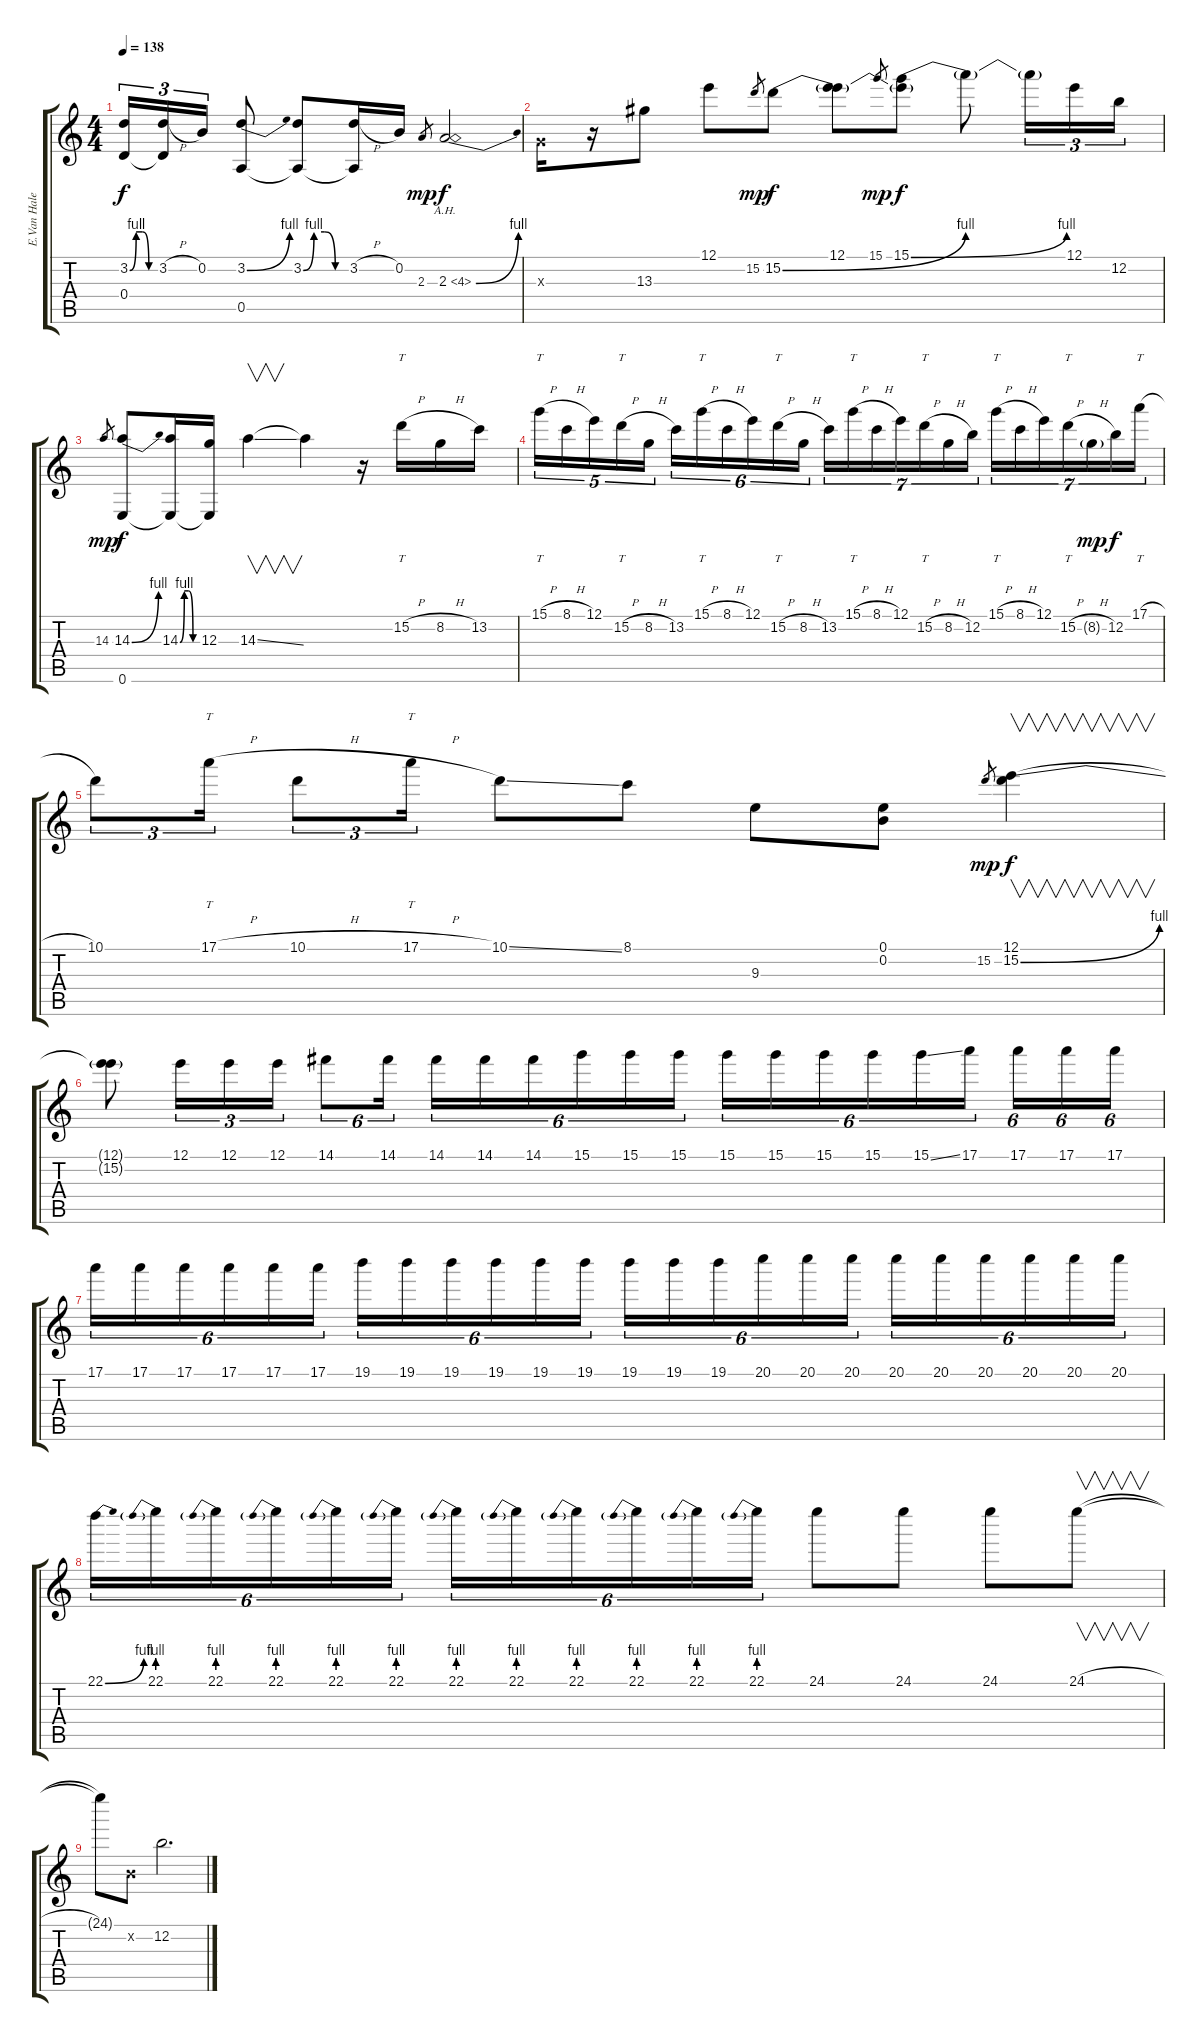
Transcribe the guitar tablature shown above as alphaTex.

\track ("E.Van Halen" "E.Van Hale") {instrument distortionguitar}
\staff {score tabs}
\tuning (E4 B3 G3 D3 A2 E2) {hide}
\ts (4 4)
\tempo 138
\clef g2
\ks c
(3.2{be (custom 0 0 15 4 30 4 45 0 60 0)} 0.4).16{tu (3 2) dy f} (3.2{h} 0.4{t}).16{tu (3 2)} 0.2.16{tu (3 2)} (3.2{be (bend 0 0 60 4)} 0.5{t}).8 (3.2{be (custom 0 0 15 4 30 4 45 0 60 0)} 0.5{t}).8 (3.2{h} 0.5{t}).16 0.2.16 2.3.8{gr dy mp} 2.3{be (bend 0 0 60 4) ah 2}.2{dy f} |
0.3{x}.16 r.16 13.3.8 12.1.8 15.2.8{gr dy mp} 15.2{be (bend 0 0 60 4)}.8{dy f} (12.1 15.2{t}).8 15.1.8{gr dy mp} (15.1{be (bend 0 0 60 4)} 15.2{t}).8{dy f} 15.1{t}.8 15.1{t}.16{tu (3 2)} 12.1.16{tu (3 2)} 12.2.16{tu (3 2)} |
14.3.8{gr dy mp} (14.3{be (bend 0 0 60 4)} 0.6).8{dy f} (14.3{be (custom 0 0 15 4 30 4 45 0 60 0)} 0.6{t}).16 (12.3 0.6{t}).16 14.3{ss}.4{v} 14.3{t}.4 r.16 15.2{h}.16{tt} 8.2{h}.16 13.2.16 |
15.1{h}.16{tt tu (5 4)} 8.1{h}.16{tu (5 4)} 12.1.16{tu (5 4)} 15.2{h}.16{tt tu (5 4)} 8.2{h}.16{tu (5 4)} 13.2.16{tu (6 4)} 15.1{h}.16{tt tu (6 4)} 8.1{h}.16{tu (6 4)} 12.1.16{tu (6 4)} 15.2{h}.16{tt tu (6 4)} 8.2{h}.16{tu (6 4)} 13.2.16{tu (7 4)} 15.1{h}.16{tt tu (7 4)} 8.1{h}.16{tu (7 4)} 12.1.16{tu (7 4)} 15.2{h}.16{tt tu (7 4)} 8.2{h}.16{tu (7 4)} 12.2.16{tu (7 4)} 15.1{h}.16{tt tu (7 4)} 8.1{h}.16{tu (7 4)} 12.1.16{tu (7 4)} 15.2{h}.16{tt tu (7 4)} 8.2{h g}.16{tu (7 4) dy mp} 12.2.16{tu (7 4) dy f} 17.1{h}.16{tt tu (7 4)} |
10.1.8{tu (3 2)} 17.1{h}.16{tt tu (3 2)} 10.1{h}.8{tu (3 2)} 17.1{h}.16{tt tu (3 2)} 10.1{ss}.8 8.1.8 9.3.8 (0.1 0.2).8 15.2.8{gr dy mp} (12.1 15.2{be (bend 0 0 60 4)}).4{v dy f} |
(12.1{t} 15.2{t}).8 12.1.16{tu (3 2)} 12.1.16{tu (3 2)} 12.1.16{tu (3 2)} 14.1.8{tu (6 4)} 14.1.16{tu (6 4)} 14.1.16{tu (6 4)} 14.1.16{tu (6 4)} 14.1.16{tu (6 4)} 15.1.16{tu (6 4)} 15.1.16{tu (6 4)} 15.1.16{tu (6 4)} 15.1.16{tu (6 4)} 15.1.16{tu (6 4)} 15.1.16{tu (6 4)} 15.1.16{tu (6 4)} 15.1{ss}.16{tu (6 4)} 17.1.16{tu (6 4)} 17.1.16{tu (6 4)} 17.1.16{tu (6 4)} 17.1.16{tu (6 4)} |
17.1.16{tu (6 4)} 17.1.16{tu (6 4)} 17.1.16{tu (6 4)} 17.1.16{tu (6 4)} 17.1.16{tu (6 4)} 17.1.16{tu (6 4)} 19.1.16{tu (6 4)} 19.1.16{tu (6 4)} 19.1.16{tu (6 4)} 19.1.16{tu (6 4)} 19.1.16{tu (6 4)} 19.1.16{tu (6 4)} 19.1.16{tu (6 4)} 19.1.16{tu (6 4)} 19.1.16{tu (6 4)} 20.1.16{tu (6 4)} 20.1.16{tu (6 4)} 20.1.16{tu (6 4)} 20.1.16{tu (6 4)} 20.1.16{tu (6 4)} 20.1.16{tu (6 4)} 20.1.16{tu (6 4)} 20.1.16{tu (6 4)} 20.1.16{tu (6 4)} |
22.1{be (bend 0 0 60 4)}.16{tu (6 4)} 22.1{be (prebend 0 4 60 4)}.16{tu (6 4)} 22.1{be (prebend 0 4 60 4)}.16{tu (6 4)} 22.1{be (prebend 0 4 60 4)}.16{tu (6 4)} 22.1{be (prebend 0 4 60 4)}.16{tu (6 4)} 22.1{be (prebend 0 4 60 4)}.16{tu (6 4)} 22.1{be (prebend 0 4 60 4)}.16{tu (6 4)} 22.1{be (prebend 0 4 60 4)}.16{tu (6 4)} 22.1{be (prebend 0 4 60 4)}.16{tu (6 4)} 22.1{be (prebend 0 4 60 4)}.16{tu (6 4)} 22.1{be (prebend 0 4 60 4)}.16{tu (6 4)} 22.1{be (prebend 0 4 60 4)}.16{tu (6 4)} 24.1.8 24.1.8 24.1.8 24.1{h}.8{v} |
24.1{t}.8 0.2{x}.8 12.2.2{d}
